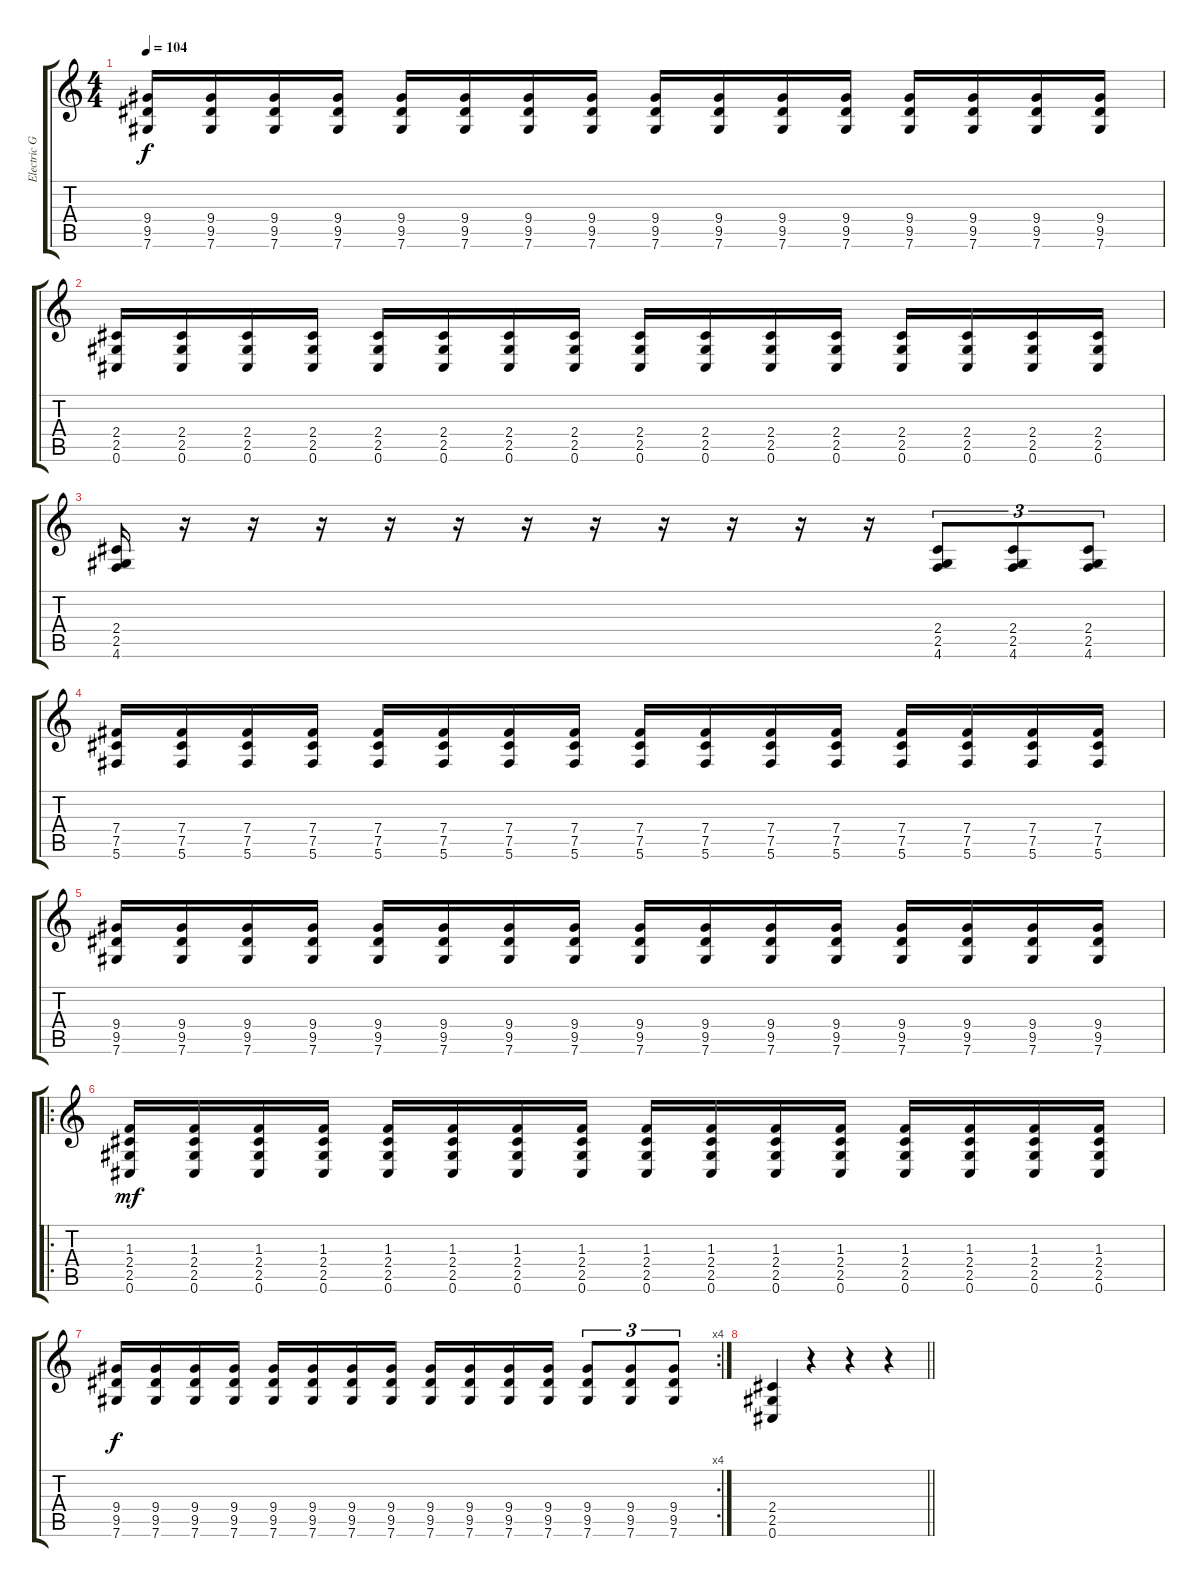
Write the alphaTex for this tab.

\track ("Electric Guitar Left" "Electric G") {instrument distortionguitar}
\staff {score tabs}
\tuning (Db4 Ab3 E3 B2 Gb2 Db2) {hide}
\ts (4 4)
\tempo 104
\clef g2
\ks c
(9.4 9.5 7.6).16{dy f} (9.4 9.5 7.6).16 (9.4 9.5 7.6).16 (9.4 9.5 7.6).16 (9.4 9.5 7.6).16 (9.4 9.5 7.6).16 (9.4 9.5 7.6).16 (9.4 9.5 7.6).16 (9.4 9.5 7.6).16 (9.4 9.5 7.6).16 (9.4 9.5 7.6).16 (9.4 9.5 7.6).16 (9.4 9.5 7.6).16 (9.4 9.5 7.6).16 (9.4 9.5 7.6).16 (9.4 9.5 7.6).16 |
(2.4 2.5 0.6).16 (2.4 2.5 0.6).16 (2.4 2.5 0.6).16 (2.4 2.5 0.6).16 (2.4 2.5 0.6).16 (2.4 2.5 0.6).16 (2.4 2.5 0.6).16 (2.4 2.5 0.6).16 (2.4 2.5 0.6).16 (2.4 2.5 0.6).16 (2.4 2.5 0.6).16 (2.4 2.5 0.6).16 (2.4 2.5 0.6).16 (2.4 2.5 0.6).16 (2.4 2.5 0.6).16 (2.4 2.5 0.6).16 |
(2.4 2.5 4.6).16 r.16 r.16 r.16 r.16 r.16 r.16 r.16 r.16 r.16 r.16 r.16 (2.4 2.5 4.6).8{tu (3 2)} (2.4 2.5 4.6).8{tu (3 2)} (2.4 2.5 4.6).8{tu (3 2)} |
(7.4 7.5 5.6).16 (7.4 7.5 5.6).16 (7.4 7.5 5.6).16 (7.4 7.5 5.6).16 (7.4 7.5 5.6).16 (7.4 7.5 5.6).16 (7.4 7.5 5.6).16 (7.4 7.5 5.6).16 (7.4 7.5 5.6).16 (7.4 7.5 5.6).16 (7.4 7.5 5.6).16 (7.4 7.5 5.6).16 (7.4 7.5 5.6).16 (7.4 7.5 5.6).16 (7.4 7.5 5.6).16 (7.4 7.5 5.6).16 |
(9.4 9.5 7.6).16 (9.4 9.5 7.6).16 (9.4 9.5 7.6).16 (9.4 9.5 7.6).16 (9.4 9.5 7.6).16 (9.4 9.5 7.6).16 (9.4 9.5 7.6).16 (9.4 9.5 7.6).16 (9.4 9.5 7.6).16 (9.4 9.5 7.6).16 (9.4 9.5 7.6).16 (9.4 9.5 7.6).16 (9.4 9.5 7.6).16 (9.4 9.5 7.6).16 (9.4 9.5 7.6).16 (9.4 9.5 7.6).16 |
\ro
(1.3 2.4 2.5 0.6).16{dy mf} (1.3 2.4 2.5 0.6).16 (1.3 2.4 2.5 0.6).16 (1.3 2.4 2.5 0.6).16 (1.3 2.4 2.5 0.6).16 (1.3 2.4 2.5 0.6).16 (1.3 2.4 2.5 0.6).16 (1.3 2.4 2.5 0.6).16 (1.3 2.4 2.5 0.6).16 (1.3 2.4 2.5 0.6).16 (1.3 2.4 2.5 0.6).16 (1.3 2.4 2.5 0.6).16 (1.3 2.4 2.5 0.6).16 (1.3 2.4 2.5 0.6).16 (1.3 2.4 2.5 0.6).16 (1.3 2.4 2.5 0.6).16 |
\rc 4
(9.4 9.5 7.6).16{dy f} (9.4 9.5 7.6).16 (9.4 9.5 7.6).16 (9.4 9.5 7.6).16 (9.4 9.5 7.6).16 (9.4 9.5 7.6).16 (9.4 9.5 7.6).16 (9.4 9.5 7.6).16 (9.4 9.5 7.6).16 (9.4 9.5 7.6).16 (9.4 9.5 7.6).16 (9.4 9.5 7.6).16 (9.4 9.5 7.6).8{tu (3 2)} (9.4 9.5 7.6).8{tu (3 2)} (9.4 9.5 7.6).8{tu (3 2)} |
\barLineRight lightlight
(2.4 2.5 0.6).4 r.4 r.4 r.4
